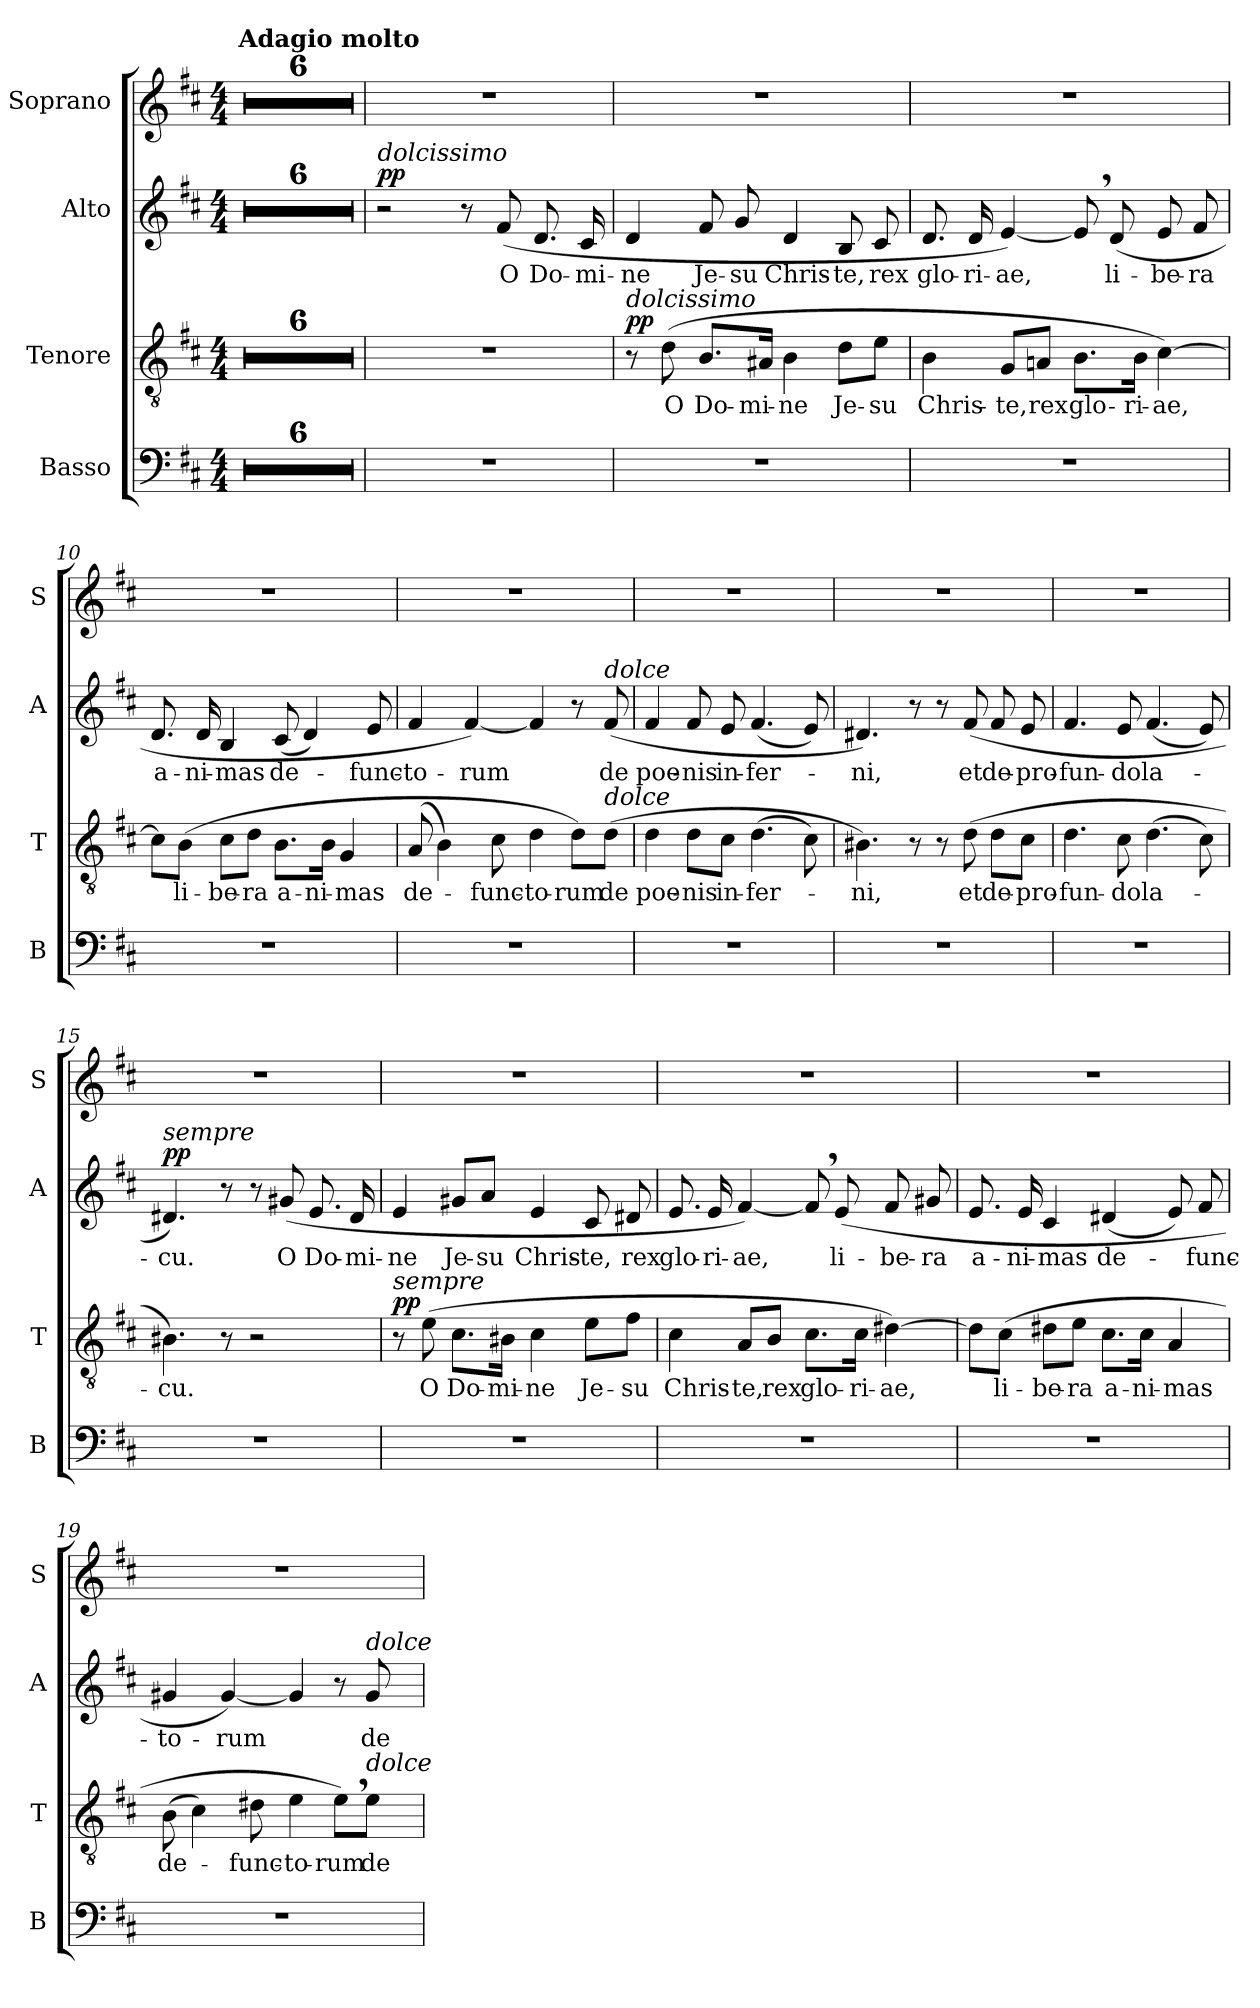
**kern	**kern	**text	**dynam	**kern	**text	**dynam	**kern
*part4	*part3	*part3	*part3	*part2	*part2	*part2	*part1
*staff4	*staff3	*staff3	*staff3	*staff2	*staff2	*staff2	*staff1
*I"Basso	*I"Tenore	*	*	*I"Alto	*	*	*I"Soprano
*I'B	*I'T	*	*	*I'A	*	*	*I'S
*clefF4	*clefGv2	*	*	*clefG2	*	*	*clefG2
*k[f#c#]	*k[f#c#]	*	*	*k[f#c#]	*	*	*k[f#c#]
*b:	*b:	*	*	*b:	*	*	*b:
*M4/4	*M4/4	*	*	*M4/4	*	*	*M4/4
*MM48	*MM48	*	*	*MM48	*	*	*MM48
=1	=1	=1	=1	=1	=1	=1	=1
!	!	!	!	!	!	!	!LO:TX:a:B:t=Adagio molto
1r	1r	.	.	1r	.	.	1r
=2	=2	=2	=2	=2	=2	=2	=2
1r	1r	.	.	1r	.	.	1r
=3	=3	=3	=3	=3	=3	=3	=3
1r	1r	.	.	1r	.	.	1r
=4	=4	=4	=4	=4	=4	=4	=4
1r	1r	.	.	1r	.	.	1r
=5	=5	=5	=5	=5	=5	=5	=5
1r	1r	.	.	1r	.	.	1r
=6	=6	=6	=6	=6	=6	=6	=6
1r	1r	.	.	1r	.	.	1r
=7	=7	=7	=7	=7	=7	=7	=7
!	!	!	!	!LO:TX:a:i:t=dolcissimo	!	!	!
!	!	!	!	!	!	!LO:DY:a	!
1r	1r	.	.	2r	.	pp	1r
.	.	.	.	8r	.	.	.
!	!	!	!	!	!LO:LY:b	!	!
.	.	.	.	(>8f#/	O	.	.
!	!	!	!	!	!LO:LY:b	!	!
.	.	.	.	8.d/	Do-	.	.
!	!	!	!	!	!LO:LY:b	!	!
.	.	.	.	16c#/	-mi-	.	.
=8	=8	=8	=8	=8	=8	=8	=8
!	!LO:TX:a:i:t=dolcissimo	!	!	!	!	!	!
!	!	!	!LO:DY:a	!	!LO:LY:b	!	!
1r	8r	.	pp	4d/	-ne	.	1r
!	!	!LO:LY:b	!	!	!	!	!
.	(>8d\	O	.	.	.	.	.
!	!	!LO:LY:b	!	!	!LO:LY:b	!	!
.	8.B/L	Do-	.	8f#/	Je-	.	.
!	!	!	!	!	!LO:LY:b	!	!
.	.	.	.	8g/	-su	.	.
!	!	!LO:LY:b	!	!	!	!	!
.	16A#X/Jk	-mi-	.	.	.	.	.
!	!	!LO:LY:b	!	!	!LO:LY:b	!	!
.	4B\	-ne	.	4d/	Chris-	.	.
!	!	!LO:LY:b	!	!	!LO:LY:b	!	!
.	8d\L	Je-	.	8B/	-te,	.	.
!	!	!LO:LY:b	!	!	!LO:LY:b	!	!
.	8e\J	-su	.	8c#/	rex	.	.
!!LO:LB:g=z
=9	=9	=9	=9	=9	=9	=9	=9
!	!	!LO:LY:b	!	!	!LO:LY:b	!	!
1r	4B\	Chris-	.	8.d/	glo-	.	1r
!	!	!	!	!	!LO:LY:b	!	!
.	.	.	.	16d/	-ri-	.	.
!	!	!LO:LY:b	!	!	!LO:LY:b	!	!
.	8G/L	-te,	.	[4e/)	-ae,	.	.
!	!	!LO:LY:b	!	!	!	!	!
.	8An/J	rex	.	.	.	.	.
!	!	!LO:LY:b	!	!	!	!	!
.	8.B\L	glo-	.	8e,/]	.	.	.
!	!	!	!	!	!LO:LY:b	!	!
.	.	.	.	(>8d/	li-	.	.
!	!	!LO:LY:b	!	!	!	!	!
.	16B\Jk	-ri-	.	.	.	.	.
!	!	!LO:LY:b	!	!	!LO:LY:b	!	!
.	[4c#\)	-ae,	.	8e/	-be-	.	.
!	!	!	!	!	!LO:LY:b	!	!
.	.	.	.	8f#/	-ra	.	.
=10	=10	=10	=10	=10	=10	=10	=10
!	!	!	!	!	!LO:LY:b	!	!
1r	8c#\L]	.	.	8.d/	a-	.	1r
!	!	!LO:LY:b	!	!	!	!	!
.	(>8B\J	li-	.	.	.	.	.
!	!	!	!	!	!LO:LY:b	!	!
.	.	.	.	16d/	-ni-	.	.
!	!	!LO:LY:b	!	!	!LO:LY:b	!	!
.	8c#\L	-be-	.	4B/	-mas	.	.
!	!	!LO:LY:b	!	!	!	!	!
.	8d\J	-ra	.	.	.	.	.
!	!	!LO:LY:b	!	!	!LO:LY:b	!	!
.	8.B\L	a-	.	(<8c#/	de-	.	.
.	.	.	.	4d/)	.	.	.
!	!	!LO:LY:b	!	!	!	!	!
.	16B\Jk	-ni-	.	.	.	.	.
!	!	!LO:LY:b	!	!	!	!	!
.	4G/	-mas	.	.	.	.	.
!	!	!	!	!	!LO:LY:b	!	!
.	.	.	.	8e/	-func-	.	.
=11	=11	=11	=11	=11	=11	=11	=11
!	!	!LO:LY:b	!	!	!LO:LY:b	!	!
1r	(<8A/	de-	.	4f#/	-to-	.	1r
.	4B\)	.	.	.	.	.	.
!	!	!	!	!	!LO:LY:b	!	!
.	.	.	.	[4f#/)	-rum	.	.
!	!	!LO:LY:b	!	!	!	!	!
.	8c#\	-func-	.	.	.	.	.
!	!	!LO:LY:b	!	!	!	!	!
.	4d\	-to-	.	4f#/]	.	.	.
!	!	!LO:LY:b	!	!	!	!	!
.	8d\L)	-rum	.	8r	.	.	.
!	!	!	!	!LO:TX:a:i:t=dolce	!	!	!
!	!LO:TX:a:i:t=dolce	!	!	!	!	!	!
!	!	!LO:LY:b	!	!	!LO:LY:b	!	!
.	(>8d\J	de	.	(<8f#/	de	.	.
=12	=12	=12	=12	=12	=12	=12	=12
!	!	!LO:LY:b	!	!	!LO:LY:b	!	!
1r	4d\	poe-	.	4f#/	poe-	.	1r
!	!	!LO:LY:b	!	!	!LO:LY:b	!	!
.	8d\L	-nis	.	8f#/	-nis	.	.
!	!	!LO:LY:b	!	!	!LO:LY:b	!	!
.	8c#\J	in-	.	8e/	in-	.	.
!	!	!LO:LY:b	!	!	!LO:LY:b	!	!
.	(>4.d\	-fer-	.	(<4.f#/	-fer-	.	.
.	8c#\)	.	.	8e/)	.	.	.
!!LO:LB:g=z
=13	=13	=13	=13	=13	=13	=13	=13
!	!	!LO:LY:b	!	!	!LO:LY:b	!	!
1r	4.B#X\)	-ni,	.	4.d#X/)	-ni,	.	1r
.	8r	.	.	8r	.	.	.
.	8r	.	.	8r	.	.	.
!	!	!LO:LY:b	!	!	!LO:LY:b	!	!
.	(>8d\	et	.	(>8f#/	et	.	.
!	!	!LO:LY:b	!	!	!LO:LY:b	!	!
.	8d\L	de-	.	8f#/	de-	.	.
!	!	!LO:LY:b	!	!	!LO:LY:b	!	!
.	8c#\J	-pro-	.	8e/	-pro-	.	.
=14	=14	=14	=14	=14	=14	=14	=14
!	!	!LO:LY:b	!	!	!LO:LY:b	!	!
1r	4.d\	-fun-	.	4.f#/	-fun-	.	1r
!	!	!LO:LY:b	!	!	!LO:LY:b	!	!
.	8c#\	-do	.	8e/	-do	.	.
!	!	!LO:LY:b	!	!	!LO:LY:b	!	!
.	(>4.d\	la-	.	(<4.f#/	la-	.	.
.	8c#\)	.	.	8e/)	.	.	.
=15	=15	=15	=15	=15	=15	=15	=15
!	!	!	!	!LO:TX:a:i:t=sempre	!	!	!
!	!	!LO:LY:b	!	!	!LO:LY:b	!LO:DY:a	!
1r	4.B#X\)	-cu.	.	4.d#X/)	-cu.	pp	1r
.	8r	.	.	8r	.	.	.
.	2r	.	.	8r	.	.	.
!	!	!	!	!	!LO:LY:b	!	!
.	.	.	.	(>8g#X/	O	.	.
!	!	!	!	!	!LO:LY:b	!	!
.	.	.	.	8.e/	Do-	.	.
!	!	!	!	!	!LO:LY:b	!	!
.	.	.	.	16d#/	-mi-	.	.
=16	=16	=16	=16	=16	=16	=16	=16
!	!LO:TX:a:i:t=sempre	!	!	!	!	!	!
!	!	!	!LO:DY:a	!	!LO:LY:b	!	!
1r	8r	.	pp	4e/	-ne	.	1r
!	!	!LO:LY:b	!	!	!	!	!
.	(>8e\	O	.	.	.	.	.
!	!	!LO:LY:b	!	!	!LO:LY:b	!	!
.	8.c#\L	Do-	.	8g#X/L	Je-	.	.
!	!	!	!	!	!LO:LY:b	!	!
.	.	.	.	8a/J	-su	.	.
!	!	!LO:LY:b	!	!	!	!	!
.	16B#X\Jk	-mi-	.	.	.	.	.
!	!	!LO:LY:b	!	!	!LO:LY:b	!	!
.	4c#\	-ne	.	4e/	Chris-	.	.
!	!	!LO:LY:b	!	!	!LO:LY:b	!	!
.	8e\L	Je-	.	8c#/	-te,	.	.
!	!	!LO:LY:b	!	!	!LO:LY:b	!	!
.	8f#\J	-su	.	8d#X/	rex	.	.
!!LO:LB:g=z
=17	=17	=17	=17	=17	=17	=17	=17
!	!	!LO:LY:b	!	!	!LO:LY:b	!	!
1r	4c#\	Chris-	.	8.e/	glo-	.	1r
!	!	!	!	!	!LO:LY:b	!	!
.	.	.	.	16e/	-ri-	.	.
!	!	!LO:LY:b	!	!	!LO:LY:b	!	!
.	8A/L	-te,	.	[4f#/)	-ae,	.	.
!	!	!LO:LY:b	!	!	!	!	!
.	8B/J	rex	.	.	.	.	.
!	!	!LO:LY:b	!	!	!	!	!
.	8.c#\L	glo-	.	8f#,/]	.	.	.
!	!	!	!	!	!LO:LY:b	!	!
.	.	.	.	(>8e/	li-	.	.
!	!	!LO:LY:b	!	!	!	!	!
.	16c#\Jk	-ri-	.	.	.	.	.
!	!	!LO:LY:b	!	!	!LO:LY:b	!	!
.	[4d#X\)	-ae,	.	8f#/	-be-	.	.
!	!	!	!	!	!LO:LY:b	!	!
.	.	.	.	8g#X/	-ra	.	.
=18	=18	=18	=18	=18	=18	=18	=18
!	!	!	!	!	!LO:LY:b	!	!
1r	8d#\L]	.	.	8.e/	a-	.	1r
!	!	!LO:LY:b	!	!	!	!	!
.	(>8c#\J	li-	.	.	.	.	.
!	!	!	!	!	!LO:LY:b	!	!
.	.	.	.	16e/	-ni-	.	.
!	!	!LO:LY:b	!	!	!LO:LY:b	!	!
.	8d#X\L	-be-	.	4c#/	-mas	.	.
!	!	!LO:LY:b	!	!	!	!	!
.	8e\J	-ra	.	.	.	.	.
!	!	!LO:LY:b	!	!	!LO:LY:b	!	!
.	8.c#\L	a-	.	(<4d#X/	de-	.	.
!	!	!LO:LY:b	!	!	!	!	!
.	16c#\Jk	-ni-	.	.	.	.	.
!	!	!LO:LY:b	!	!	!	!	!
.	4A/	-mas	.	8e/)	.	.	.
!	!	!	!	!	!LO:LY:b	!	!
.	.	.	.	8f#/	-func-	.	.
=19	=19	=19	=19	=19	=19	=19	=19
!	!	!LO:LY:b	!	!	!LO:LY:b	!	!
1r	(>8B\	de-	.	4g#X/	-to-	.	1r
.	4c#\)	.	.	.	.	.	.
!	!	!	!	!	!LO:LY:b	!	!
.	.	.	.	[4g#/)	-rum	.	.
!	!	!LO:LY:b	!	!	!	!	!
.	8d#X\	-func-	.	.	.	.	.
!	!	!LO:LY:b	!	!	!	!	!
.	4e\	-to-	.	4g#/]	.	.	.
!	!	!LO:LY:b	!	!	!	!	!
.	8e,\L)	-rum	.	8r	.	.	.
!	!	!	!	!LO:TX:a:i:t=dolce	!	!	!
!	!LO:TX:a:i:t=dolce	!	!	!	!	!	!
!	!	!LO:LY:b	!	!	!LO:LY:b	!	!
.	8e\J	de	.	8g#/	de	.	.
=	=	=	=	=	=	=	=
*-	*-	*-	*-	*-	*-	*-	*-
